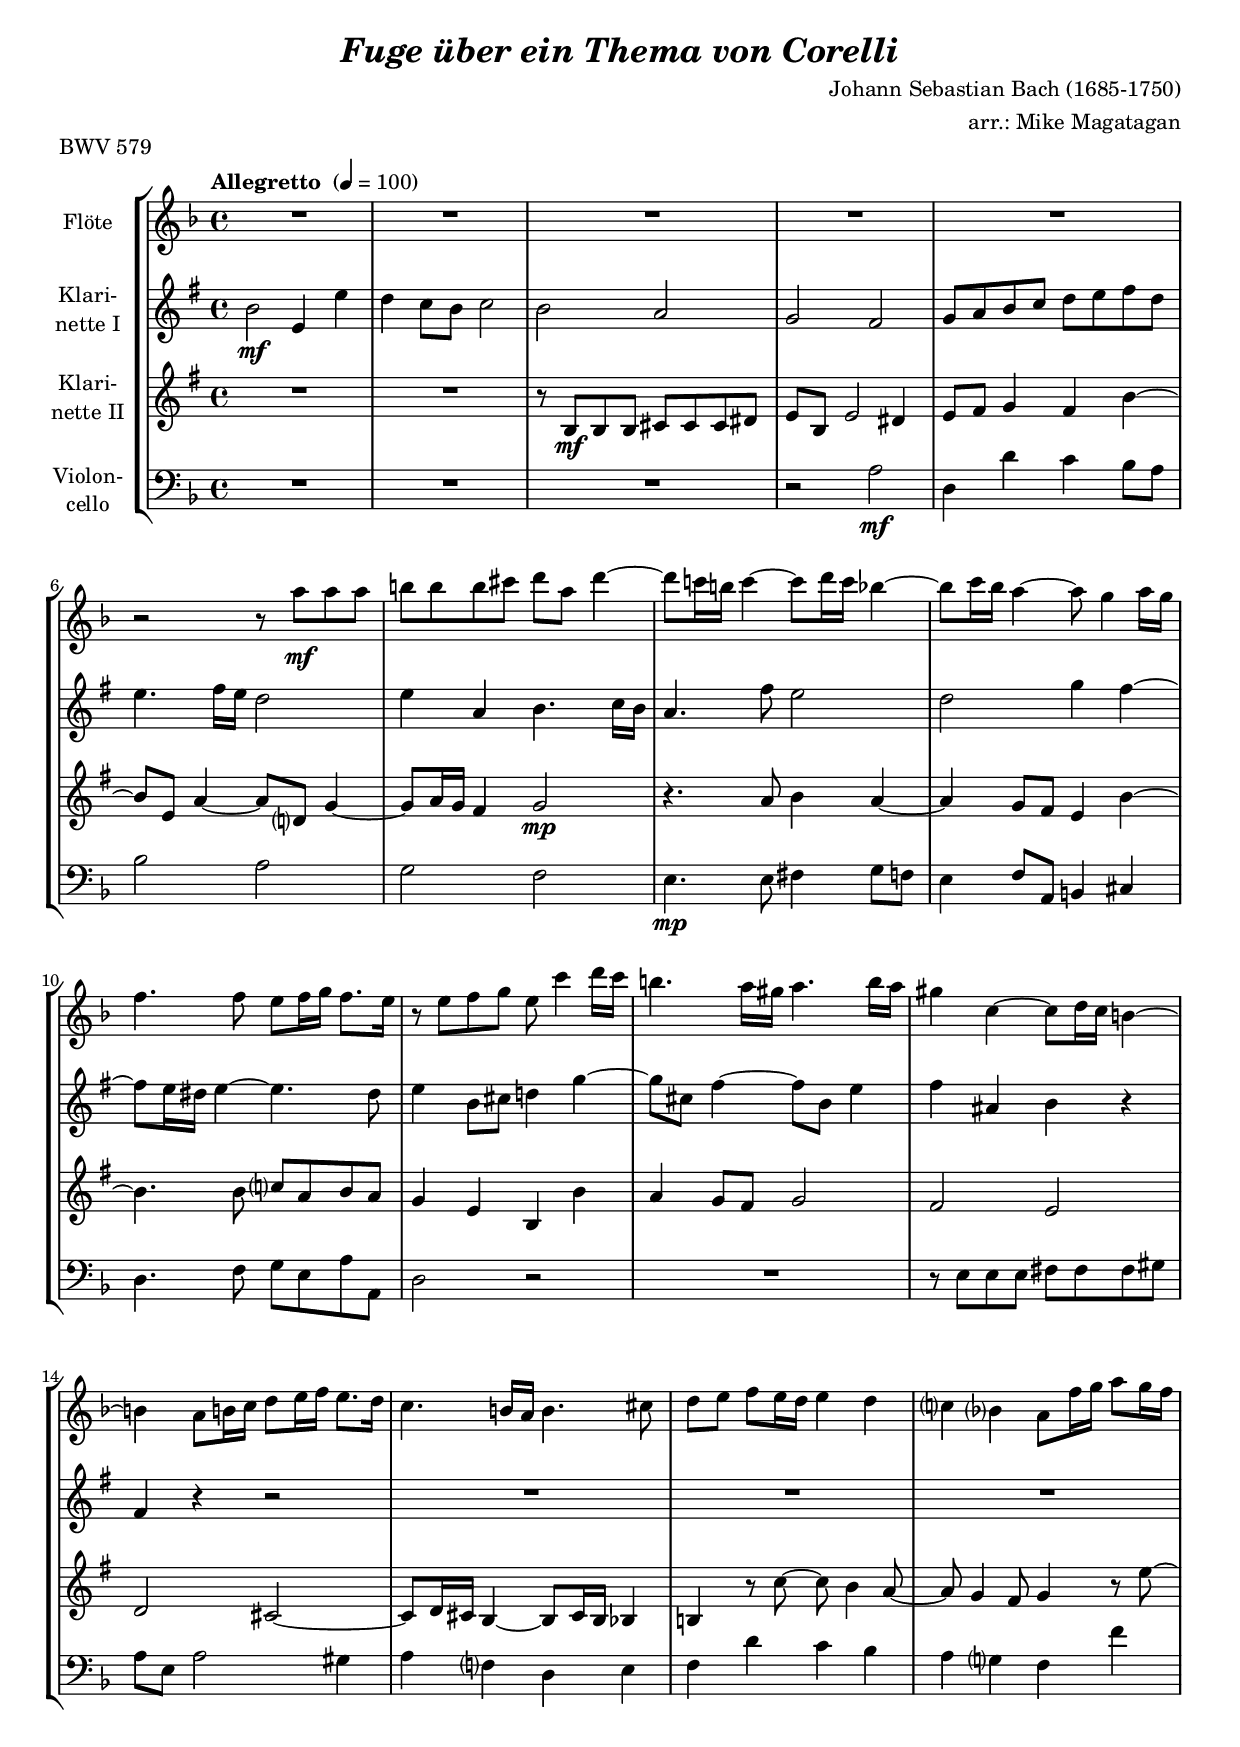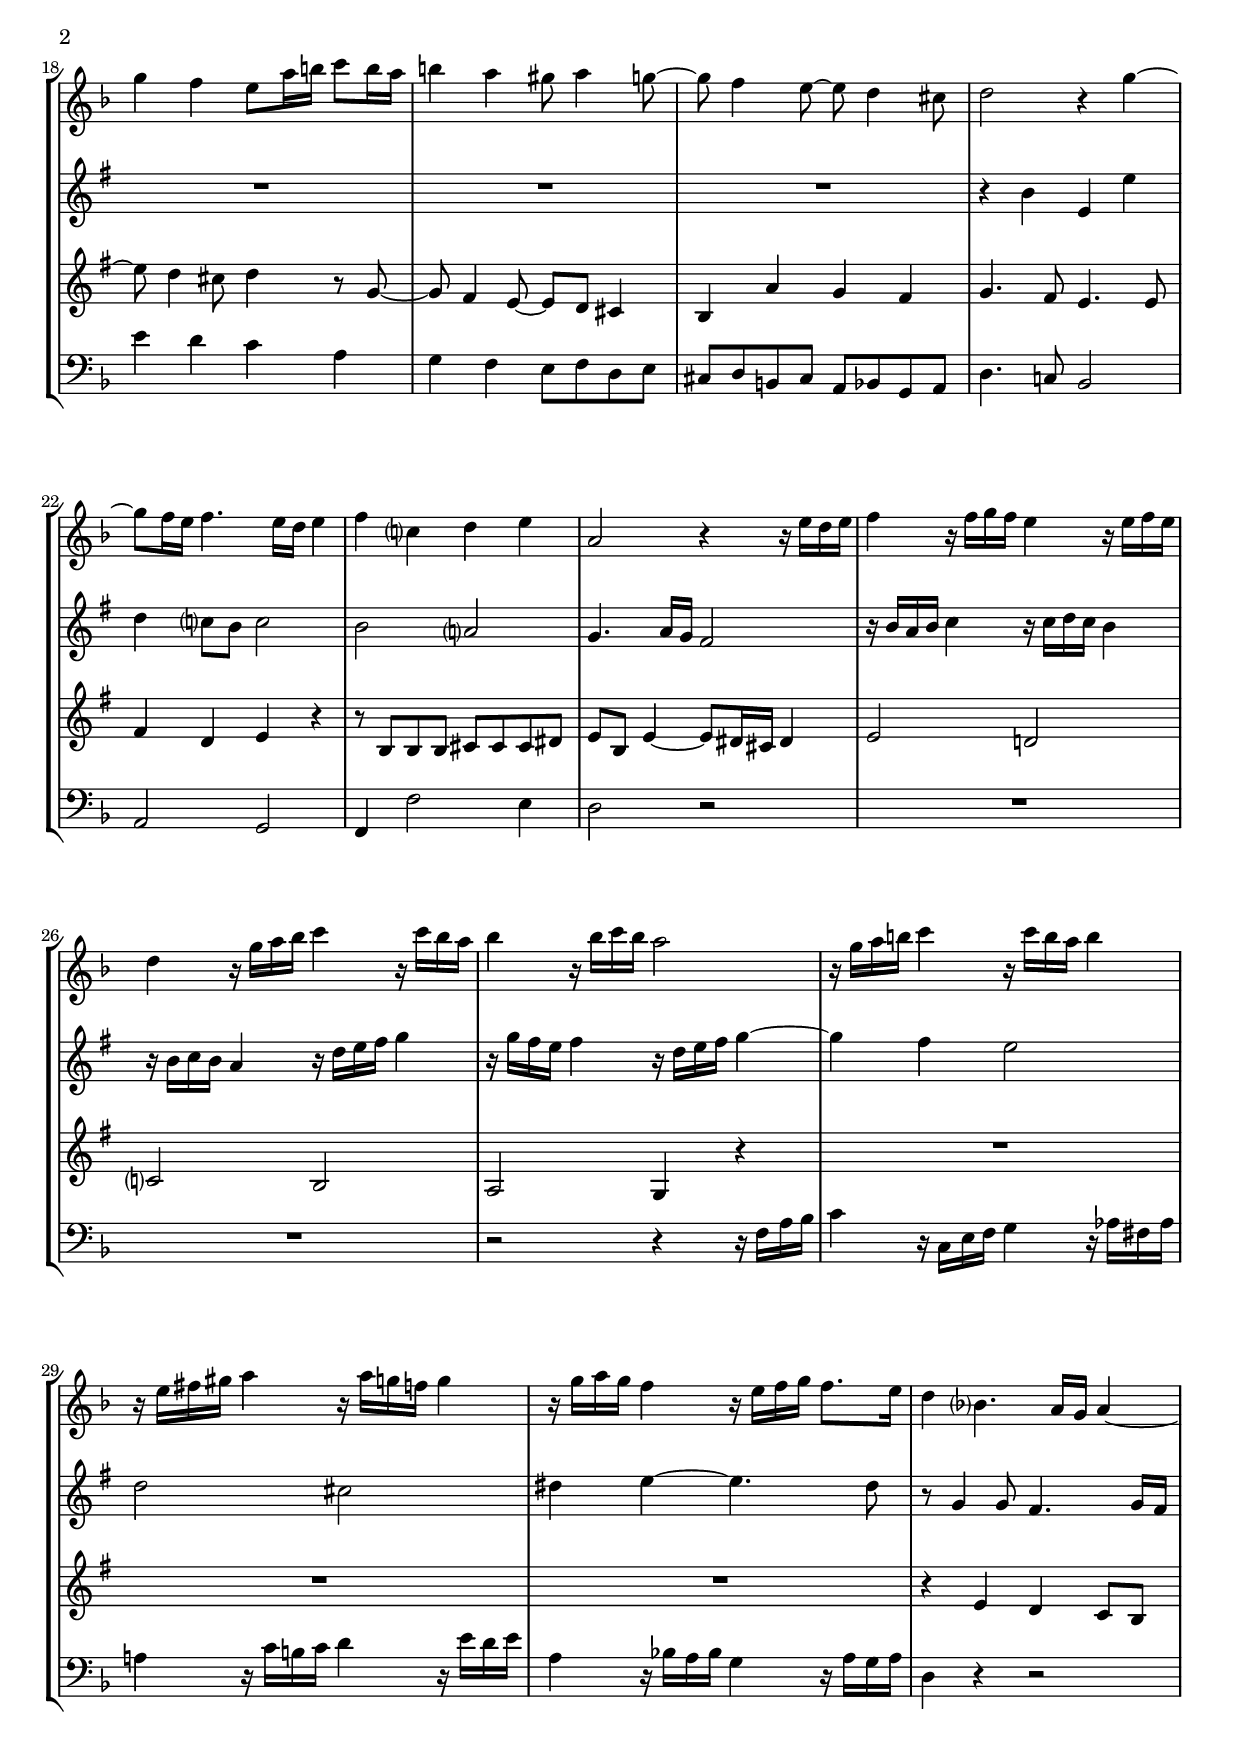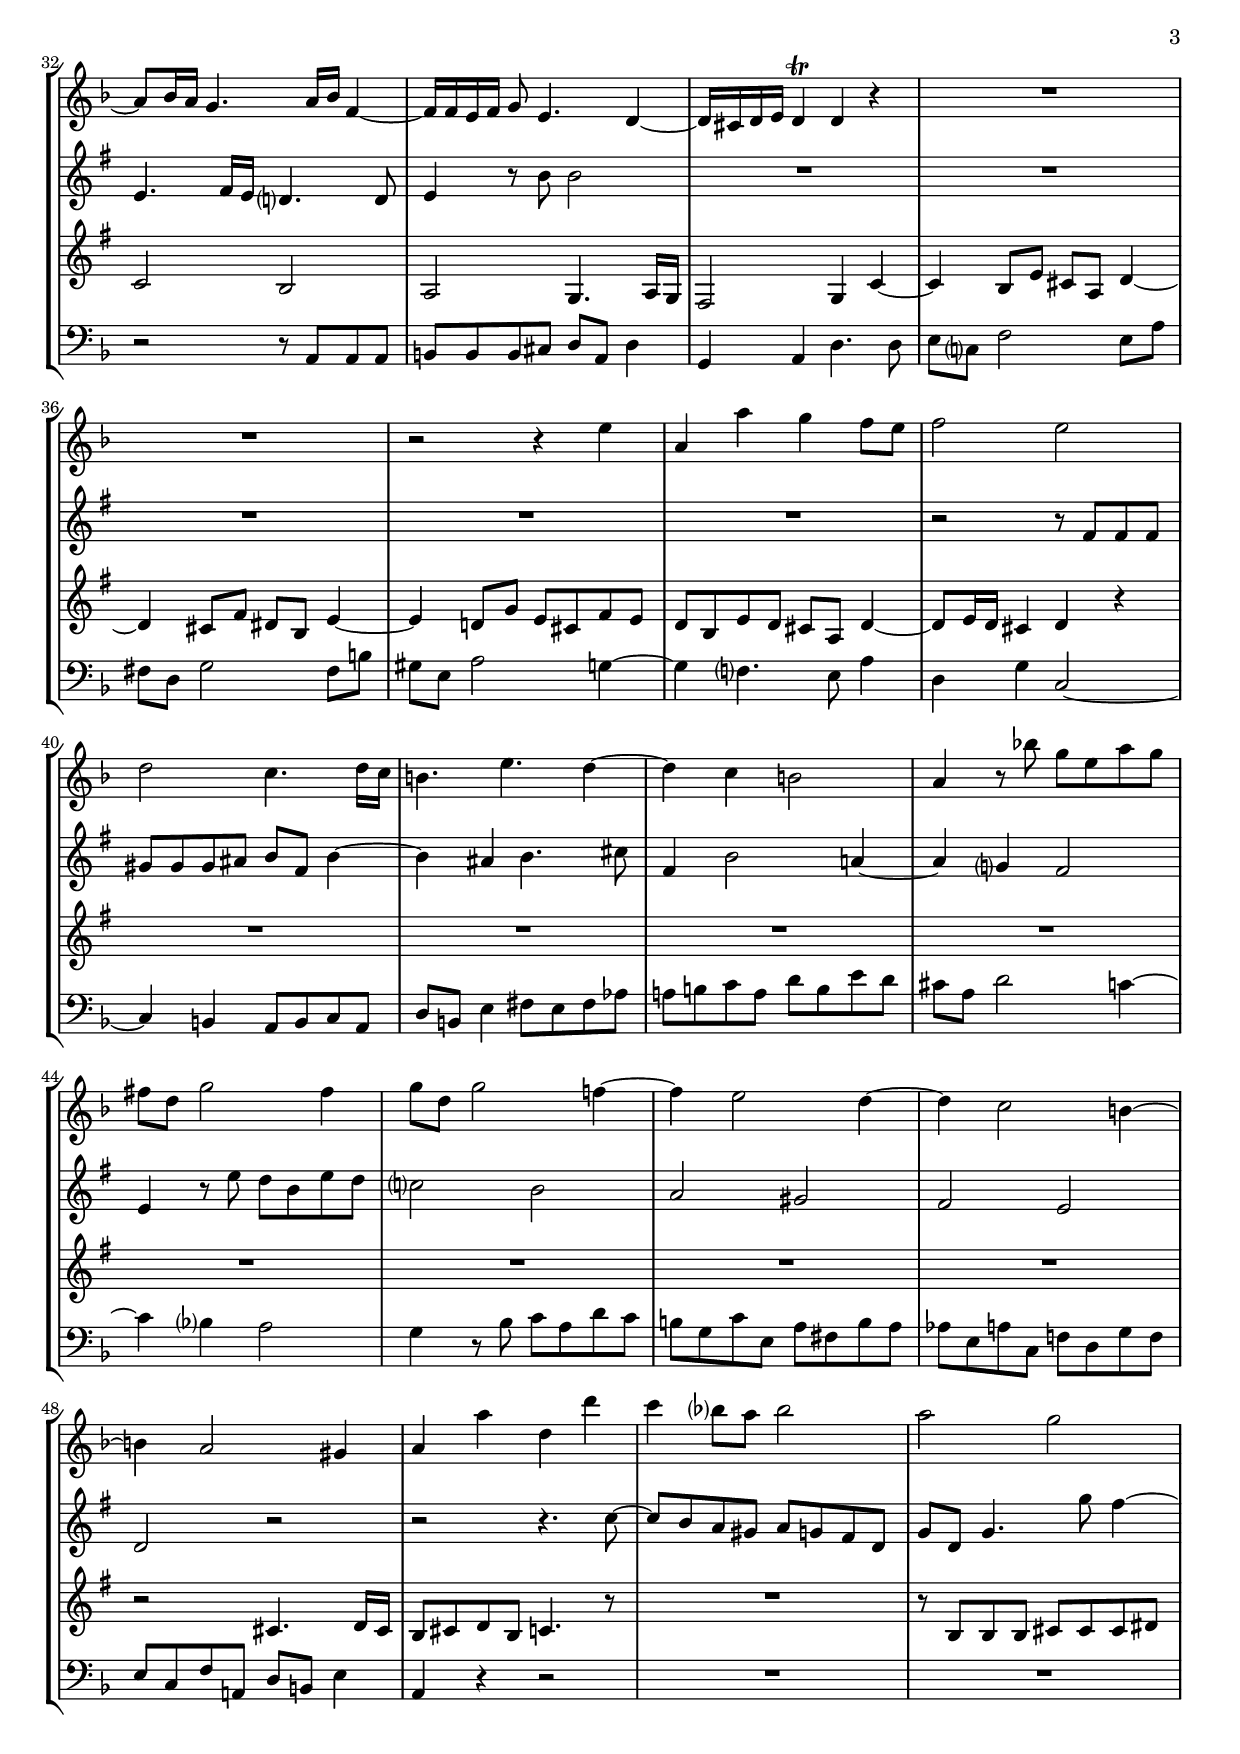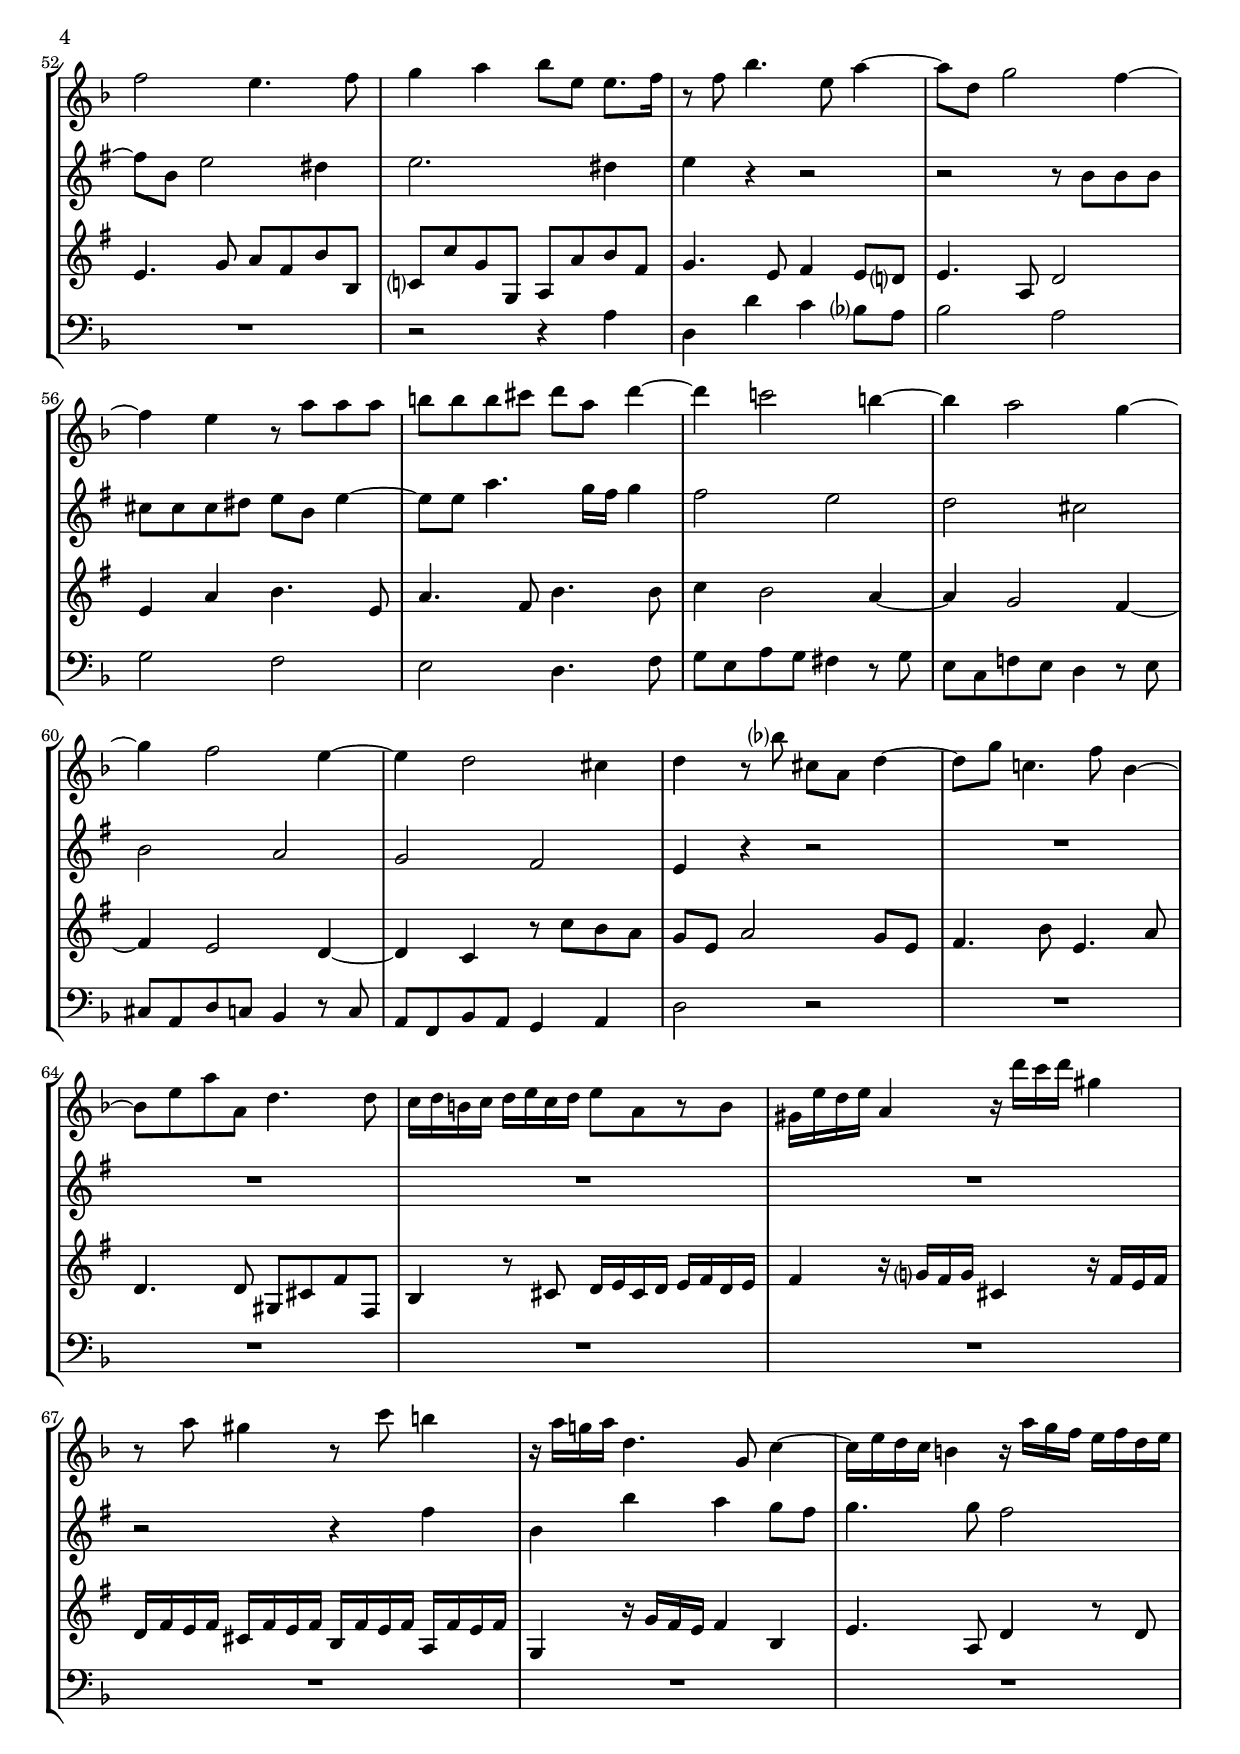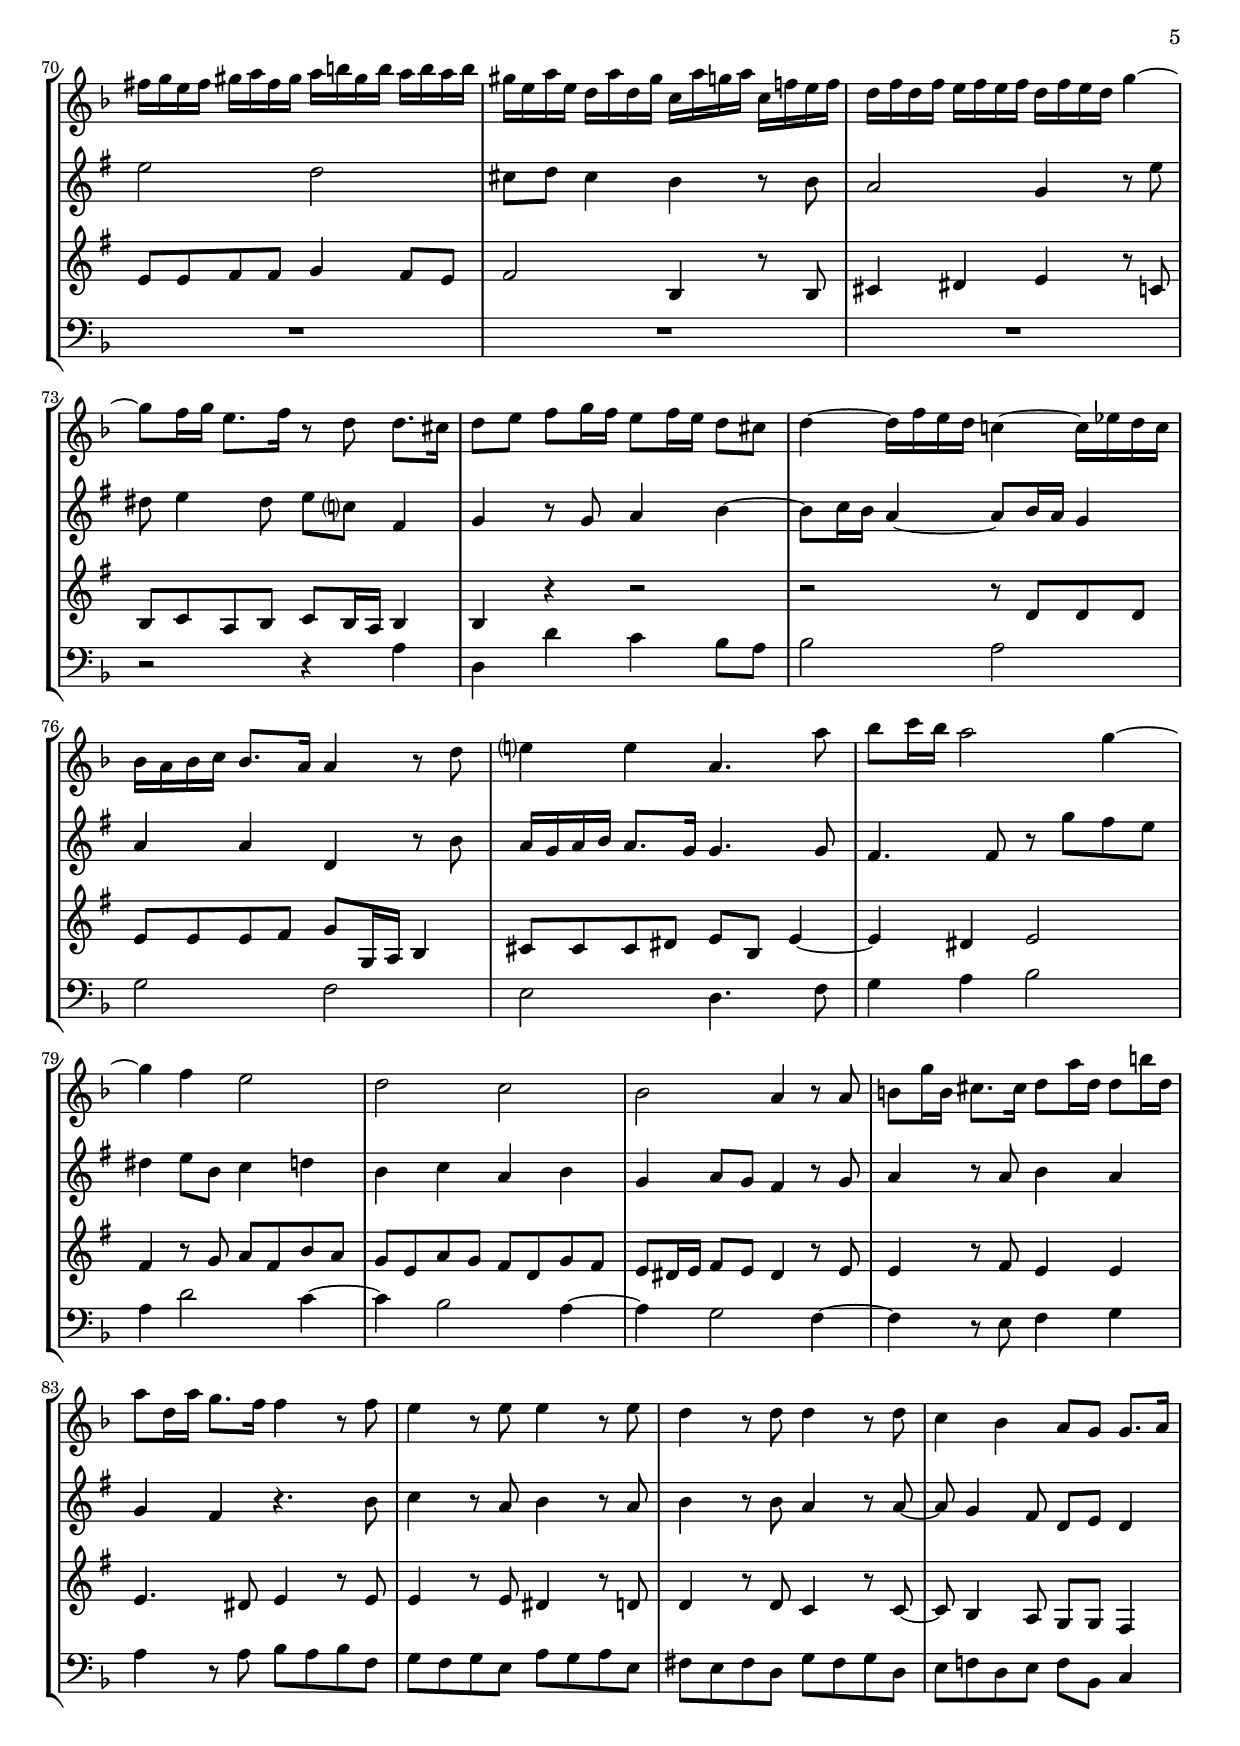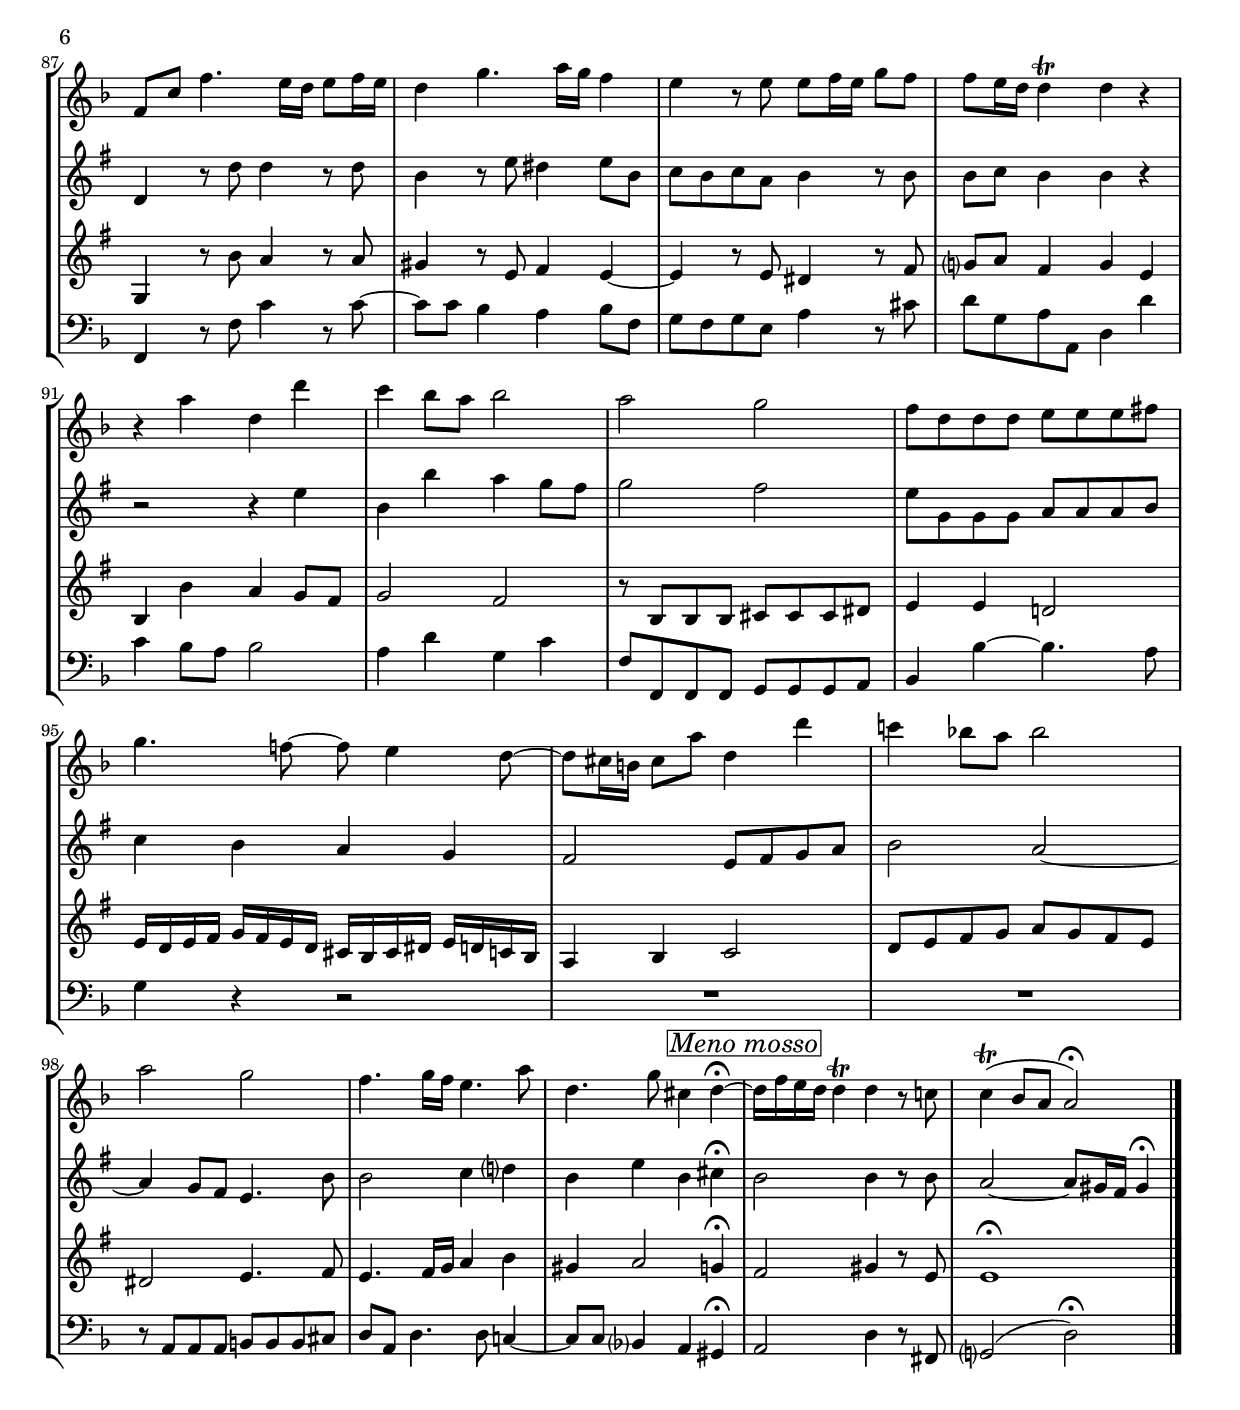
\version "2.18.2"
\include "deutsch.ly"
  
#(set-global-staff-size 18.55)

\header {
  title     = \markup \bold \italic "Fuge über ein Thema von Corelli"
  composer  = "Johann Sebastian Bach (1685-1750)"
  arranger  = "arr.: Mike Magatagan"
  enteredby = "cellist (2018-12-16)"
  piece     = "BWV 579"
}

voiceconsts = {
  \key f \major
  \time 4/4
  \clef "treble"
%  \numericTimeSignature
  \compressFullBarRests
  % Set default beaming for all staves
% \set Timing.beamExceptions = #'()
% \set Timing.baseMoment     = #(ly:make-moment 1 4)
% \set Timing.beatStructure  = #'(1 1 1)
  \tempo "Allegretto " 4=100
}

micl = "clarinet"
mifl = "flute"
miob = "oboe"
mifh = "french horn"
misx = "tenor sax"
mist = "string ensemble 1"
miba = "cello"

memo = \mark \markup \box \italic "Meno mosso"

va = \relative c''' {
  \voiceconsts

  R1*5
  r2 r8 a\mf a a
  h h h cis d a d4~
  d8 c!16 h c4~ c8 d16 c b4~

  b8 c16 b a4~ a8 g4 a16 g
  f4. f8 e f16 g f8. e16
  r8 e f g e c'4 d16 c
  h4. a16 gis a4. h16 a
  gis4 c,~ c8 d16 c h4~

  h a8 h16 c d8 e16 f e8. d16
  c4. h16 a h4. cis8
  d e f e16 d e4 d
  c? b? a8 f'16 g a8 g16 f
  g4 f e8 a16 h c8 h16 a

  h4 a gis8 a4 g8~
  g f4 e8~ e d4 cis8
  d2 r4 g~
  g8 f16 e f4. e16 d e4
  f c? d e
  a,2 r4 r16 e' d e

  f4 r16 f g f e4 r16 e f e
  d4 r16 g a b c4 r16 c b a
  b4 r16 b c b a2
  r16 g a h c4 r16 c h a h4

  r16 e, fis gis a4 r16 a g f g4
  r16 g a g f4 r16 e f g f8. e16
  d4 b?4. a16 g a4~
  a8 b16 a g4. a16 b f4~

  f16 f e f g8 e4. d4~
  d16 cis d e d4\trill d r
  R1*2
  r2 r4 e'
  a, a' g f8 e
  f2 e
  d c4. d16 c
  h4. e d4~

  d c h2
  a4 r8 b'! g e a g
  fis d g2 fis4
  g8 d g2 f!4~
  f e2 d4~
  d c2 h4~
  h a2 gis4
  a a' d, d'

  c b?8 a b2
  a g
  f e4. f8
  g4 a b8 e, e8. f16
  r8 f b4. e,8 a4~
  a8 d, g2 f4~
  f e r8 a a a

  h h h cis d a d4~
  d c!2 h4~
  h a2 g4~
  g f2 e4~
  e d2 cis4
  d r8 b'? cis, a d4~
  d8 g c,!4. f8 b,4~

  b8 e a a, d4. d8
  c16 d h c d e c d e8[ a, r h]
  gis16 e' d e a,4 r16 d' c d gis,4
  r8 a gis4 r8 c h4

  r16 a g! a d,4. g,8 c4~
  c16 e d c h4 r16 a' g f e f d e
  fis g e fis gis a fis gis a h gis h a h a h

  gis e a e d a' d, gis c, a' g a c, f! e f
  d f d f e f e f d f e d g4~
  g8 f16 g e8. f16 r8 d d8. cis16

  d8 e f g16 f e8 f16 e d8 cis
  d4~ d16 f e d c!4~ c16 es d c
  b a b c b8. a16 a4 r8 d
  e?4 e a,4. a'8
  b c16 b a2 g4~

  g f e2
  d c
  b a4 r8 a
  h g'16 h, cis8. cis16 d8 a'16 d, d8 h'16 d,
  a'8 d,16 a' g8. f16 f4 r8 f
  e4 r8 e e4 r8 e

  d4 r8 d d4 r8 d
  c4 b a8 g g8. a16
  f8 c' f4. e16 d e8 f16 e
  d4 g4. a16 g f4
  e r8 e e f16 e g8 f
  f e16 d d4\trill d r

  r a' d, d'
  c b8 a b2
  a g
  f8 d d d e e e fis
  g4. f!8~ f e4 d8~
  d cis16 h cis8 a' d,4 d'
  c! b!8 a b2

  a g
  f4. g16 f e4. a8
  d,4. g8 cis,4 d~\fermata \memo
  d16 f e d d4\trill d r8 c!
  c4(\trill b8 a a2)\fermata \bar "|."
}

vb = \relative c'' {
  \voiceconsts

  a2\mf d,4 d'
  c b8 a b2
  a g
  f e
  f8 g a b c d e c
  d4. e16 d c2
  d4 g, a4. b16 a
  g4. e'8 d2

  c f4 e~
  e8 d16 cis d4~ d4. cis8
  d4 a8 h c!4 f~
  f8 h, e4~ e8 a, d4
  e gis, a r
  e r r2
  R1*6
  r4 a d, d'

  c b?8 a b2
  a g?
  f4. g16 f e2
  r16 a g a b4 r16 b c b a4
  r16 a b a g4 r16 c d e f4
  r16 f e d e4 r16 c d e f4~

  f e d2
  c h
  cis4 d~ d4. cis8
  r f,4 f8 e4. f16 e
  d4. e16 d c?4. c8
  d4 r8 a' a2
  R1*5
  r2 r8 e e e

  fis fis fis gis a e a4~
  a gis a4. h8
  e,4 a2 g!4~
  g f? e2
  d4 r8 d' c a d c
  b?2 a
  g fis
  e d

  c r
  r r4. b'8~
  b a g fis g f e c
  f c f4. f'8 e4~
  e8 a, d2 cis4
  d2. cis4
  d r r2
  r r8 a a a

  h h h cis d a d4~
  d8 d g4. f16 e f4
  e2 d
  c h
  a g
  f e
  d4 r r2
  R1*4
  r2 r4 e'

  a, a' g f8 e
  f4. f8 e2
  d c
  h8 c h4 a r8 a
  g2 f4 r8 d'
  cis d4 cis8 d b? e,4
  f r8 f g4 a~

  a8 b16 a g4~ g8 a16 g f4
  g g c, r8 a'
  g16 f g a g8. f16 f4. f8
  e4. e8 r f' e d
  cis4 d8 a b4 c
  a b g a

  f g8 f e4 r8 f
  g4 r8 g a4 g
  f e r4. a8
  b4 r8 g a4 r8 g
  a4 r8 a g4 r8 g~
  g f4 e8 c d c4

  c r8 c' c4 r8 c
  a4 r8 d cis4 d8 a
  b a b g a4 r8 a
  a b a4 a r
  r2 r4 d
  a a' g f8 e
  f2 e

  d8 f, f f g g g a
  b4 a g f
  e2 d8 e f g
  a2 g~
  g4 f8 e d4. a'8
  a2 b4 c?
  a d a h\fermata \memo
  a2 a4 r8 a

  g2~ g8 fis16 e fis4\fermata \bar "|."
}

vc = \relative c' {
  \voiceconsts

  R1*2
  r8 a\mf a a h h h cis
  d a d2 cis4
  d8 e f4 e a~
  a8 d, g4~ g8 c,? f4~

  f8 g16 f e4 f2\mp
  r4. g8 a4 g~
  g f8 e d4 a'~
  a4. a8 b? g a g
  f4 d a a'
  g f8 e f2
  e d
  c h~

  h8 c16 h a4~ a8 h16 a as4
  a! r8 b'~ b a4 g8~
  g f4 e8 f4 r8 d'~
  d c4 h8 c4 r8 f,~
  f e4 d8~ d c h4

  a g' f e
  f4. e8 d4. d8
  e4 c d r
  r8 a a a h h h cis
  d a d4~ d8 cis16 h cis4
  d2 c!
  b? a

  g f4 r
  R1*3
  r4 d' c b8 a
  b2 a
  g f4. g16 f
  e2 f4 b~
  b a8 d h g c4~

  c h8 e cis a d4~
  d c!8 f d h e d
  c a d c h g c4~
  c8 d16 c h4 c r
  R1*8
  r2 h4. c16 h

  a8 h c a b4. r8
  R1
  r8 a a a h h h cis
  d4. f8 g e a a,
  b? b' f f, g g' a e

  f4. d8 e4 d8 c?
  d4. g,8 c2
  d4 g a4. d,8
  g4. e8 a4. a8
  b4 a2 g4~
  g f2 e4~
  e d2 c4~
  c b r8 b' a g

  f d g2 f8 d
  e4. a8 d,4. g8
  c,4. c8 fis, h e e,
  a4 r8 h c16 d h c d e c d

  e4 r16 f? e f h,4 r16 e d e
  c e d e h e d e a, e' d e g, e' d e
  f,4 r16 f' e d e4 a,
  d4. g,8 c4 r8 c

  d d e e f4 e8 d
  e2 a,4 r8 a
  h4 cis d r8 b
  a b g a b a16 g a4
  a r r2
  r r8 c c c

  d d d e f f,16 g a4
  h8 h h cis d a d4~
  d cis d2
  e4 r8 f g e a g
  f d g f e c f e

  d cis16 d e8 d cis4 r8 d
  d4 r8 e d4 d
  d4. cis8 d4 r8 d
  d4 r8 d cis4 r8 c
  c4 r8 c b4 r8 b~

  b a4 g8 f f e4
  f r8 a' g4 r8 g
  fis4 r8 d e4 d~
  d r8 d cis4 r8 e
  f? g e4 f d
  a a' g f8 e

  f2 e
  r8 a, a a h h h cis
  d4 d c!2
  d16 c d e f e d c h a h cis d c b a
  g4 a b2

  c8 d e f g f e d
  cis2 d4. e8
  d4. e16 f g4 a
  fis g2 f4\fermata \memo
  e2 fis4 r8 d
  d1\fermata \bar "|."
}

vd = \relative c' {
  \voiceconsts
  \clef "bass"

  R1*3
  r2 a\mf
  d,4 d' c b8 a
  b2 a
  g f
  e4.\mp e8 fis4 g8 f
  e4 f8 a, h4 cis

  d4. f8 g e a a,
  d2 r
  R1
  r8 e e e fis fis fis gis
  a e a2 gis4
  a f? d e
  f d' c b
  a g? f f'

  e d c a
  g f e8 f d e
  cis d h cis a b g a
  d4. c!8 b2
  a g
  f4 f'2 e4
  d2 r
  R1*2

  r2 r4 r16 f a b
  c4 r16 c, e f g4 r16 as fis as
  a!4 r16 c h c d4 r16 e d e
  a,4 r16 b! a b g4 r16 a g a
  d,4 r r2

  r r8 a a a
  h h h cis d a d4
  g, a d4. d8
  e c? f2 e8 a
  fis d g2 fis8 h
  gis e a2 g4~
  g f?4. e8 a4

  d, g c,2~
  c4 h a8 h c a
  d h e4 fis8 e fis as
  a! h c a d h e d
  cis a d2 c4~
  c b? a2

  g4 r8 b c a d c
  h g c e, a fis h a
  as e a c, f! d g f
  e c f a,! d h e4
  a, r r2
  R1*3

  r2 r4 a'
  d, d' c b?8 a
  b2 a
  g f
  e d4. f8
  g e a g fis4 r8 g
  e c f! e d4 r8 e

  cis a d c b4 r8 c
  a f b a g4 a
  d2 r
  R1*10
  r2 r4 a'
  d, d' c b8 a
  b2 a
  g f
  e d4. f8

  g4 a b2
  a4 d2 c4~
  c b2 a4~
  a g2 f4~
  f r8 e f4 g
  a r8 a b a b f
  g f g e a g a e

  fis e fis d g fis g d
  e f! d e f b, c4
  f, r8 f' c'4 r8 c~
  c c b4 a b8 f
  g f g e a4 r8 cis

  d g, a a, d4 d'
  c b8 a b2
  a4 d g, c
  f,8 f, f f g g g a
  b4 b'~ b4. a8
  g4 r r2
  R1*2

  r8 a, a a h h h cis
  d a d4. d8 c!4~
  c8 c b?4 a gis\fermata \memo
  a2 d4 r8 fis,
  g?2( d')\fermata \bar "|."
}


music = \new StaffGroup <<
      \new Staff {
	\set Staff.midiInstrument = \mifl
	\set Staff.instrumentName = \markup \center-column { "Flöte" }
	\transpose f f { \va }
      }

      \new Staff {
	\set Staff.midiInstrument = \micl
	\set Staff.instrumentName = \markup \center-column { "Klari-" "nette I" }
	\transpose f g { \vb }
      }

      \new Staff {
	\set Staff.midiInstrument = \micl
	\set Staff.instrumentName = \markup \center-column { "Klari-" "nette II" }
	\transpose f g { \vc }
      }

      \new Staff {
	\set Staff.midiInstrument = \miba
	\set Staff.instrumentName = \markup \center-column { "Violon-" "cello" }
	\transpose f f { \vd }
      }
>>

\book {
  \score {
    \music
    \layout {}
  }

  \score {
    \unfoldRepeats \music

    \midi {
      \context {
        \Score
      }
    }
  }
}
